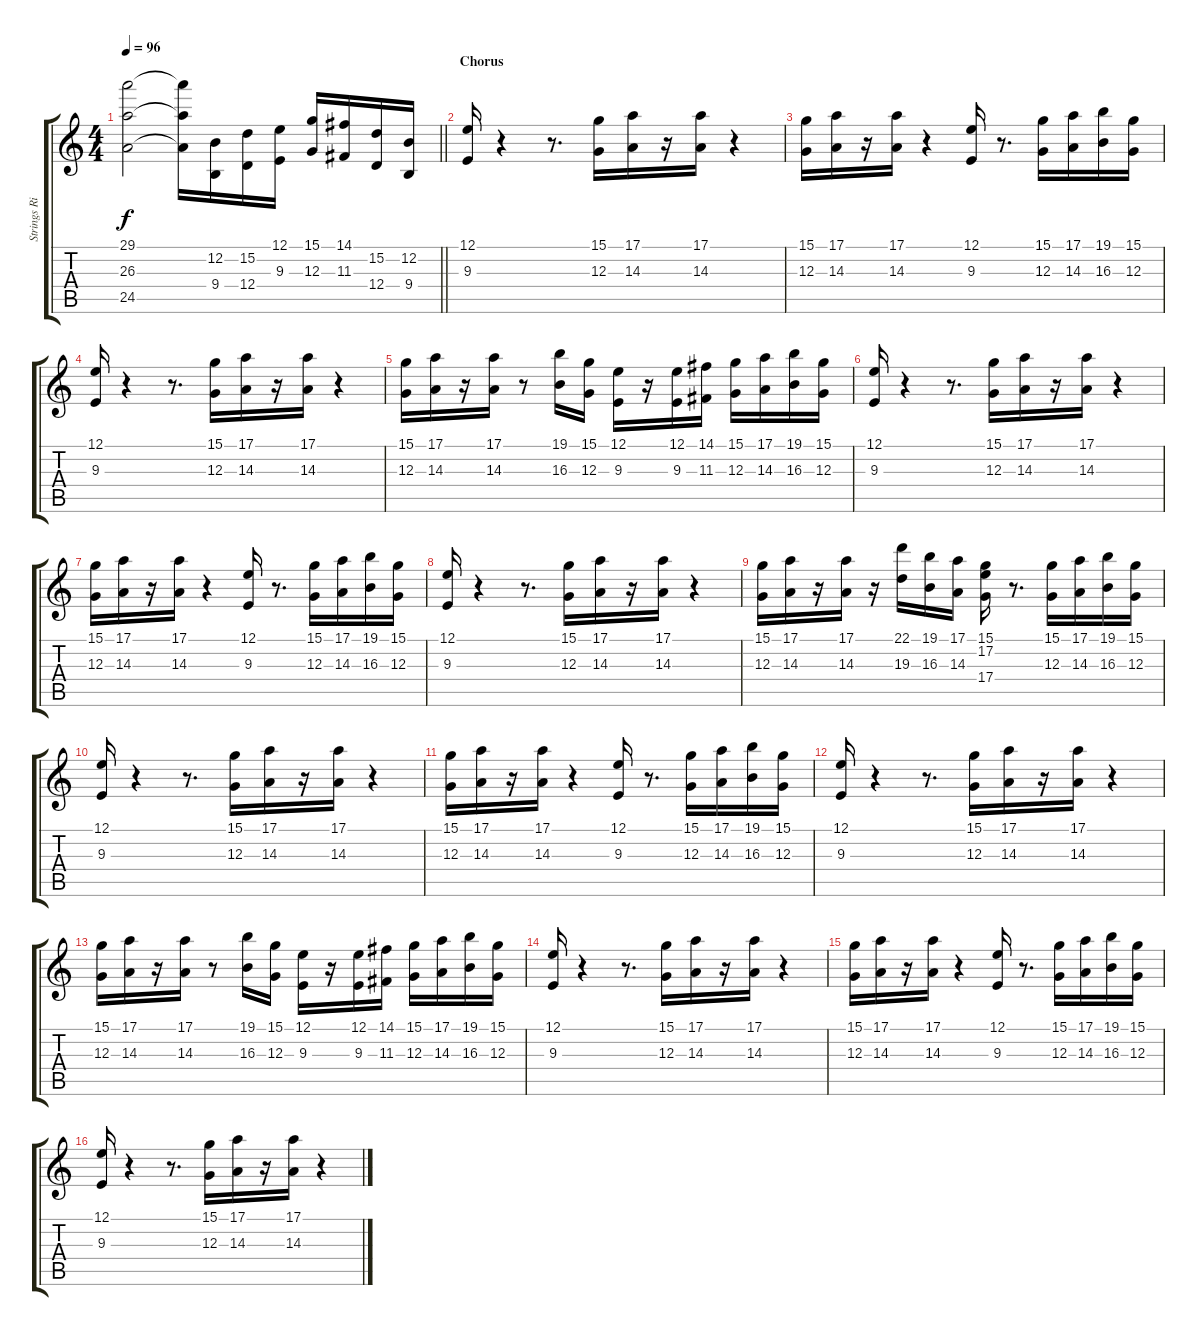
\track ("Strings Riff" "Strings Ri") {instrument stringensemble1}
\staff {score tabs}
\tuning (E4 B3 G3 D3 A2 E2) {hide}
\ts (4 4)
\tempo 96
\clef g2
\barLineRight lightlight
\ks c
(29.1 26.3 24.5).2{dy f} (29.1{t} 26.3{t} 24.5{t}).16 (12.2 9.4).16 (15.2 12.4).16 (12.1 9.3).16 (15.1 12.3).16 (14.1 11.3).16 (15.2 12.4).16 (12.2 9.4).16 |
\section ("" "Chorus")
(12.1 9.3).16 r.4 r.8{d} (15.1 12.3).16 (17.1 14.3).16 r.16 (17.1 14.3).16 r.4 |
(15.1 12.3).16 (17.1 14.3).16 r.16 (17.1 14.3).16 r.4 (12.1 9.3).16 r.8{d} (15.1 12.3).16 (17.1 14.3).16 (19.1 16.3).16 (15.1 12.3).16 |
(12.1 9.3).16 r.4 r.8{d} (15.1 12.3).16 (17.1 14.3).16 r.16 (17.1 14.3).16 r.4 |
(15.1 12.3).16 (17.1 14.3).16 r.16 (17.1 14.3).16 r.8 (19.1 16.3).16 (15.1 12.3).16 (12.1 9.3).16 r.16 (12.1 9.3).16 (14.1 11.3).16 (15.1 12.3).16 (17.1 14.3).16 (19.1 16.3).16 (15.1 12.3).16 |
(12.1 9.3).16 r.4 r.8{d} (15.1 12.3).16 (17.1 14.3).16 r.16 (17.1 14.3).16 r.4 |
(15.1 12.3).16 (17.1 14.3).16 r.16 (17.1 14.3).16 r.4 (12.1 9.3).16 r.8{d} (15.1 12.3).16 (17.1 14.3).16 (19.1 16.3).16 (15.1 12.3).16 |
(12.1 9.3).16 r.4 r.8{d} (15.1 12.3).16 (17.1 14.3).16 r.16 (17.1 14.3).16 r.4 |
(15.1 12.3).16 (17.1 14.3).16 r.16 (17.1 14.3).16 r.16 (22.1 19.3).16 (19.1 16.3).16 (17.1 14.3).16 (15.1 17.2 17.4).16 r.8{d} (15.1 12.3).16 (17.1 14.3).16 (19.1 16.3).16 (15.1 12.3).16 |
(12.1 9.3).16 r.4 r.8{d} (15.1 12.3).16 (17.1 14.3).16 r.16 (17.1 14.3).16 r.4 |
(15.1 12.3).16 (17.1 14.3).16 r.16 (17.1 14.3).16 r.4 (12.1 9.3).16 r.8{d} (15.1 12.3).16 (17.1 14.3).16 (19.1 16.3).16 (15.1 12.3).16 |
(12.1 9.3).16 r.4 r.8{d} (15.1 12.3).16 (17.1 14.3).16 r.16 (17.1 14.3).16 r.4 |
(15.1 12.3).16 (17.1 14.3).16 r.16 (17.1 14.3).16 r.8 (19.1 16.3).16 (15.1 12.3).16 (12.1 9.3).16 r.16 (12.1 9.3).16 (14.1 11.3).16 (15.1 12.3).16 (17.1 14.3).16 (19.1 16.3).16 (15.1 12.3).16 |
(12.1 9.3).16 r.4 r.8{d} (15.1 12.3).16 (17.1 14.3).16 r.16 (17.1 14.3).16 r.4 |
(15.1 12.3).16 (17.1 14.3).16 r.16 (17.1 14.3).16 r.4 (12.1 9.3).16 r.8{d} (15.1 12.3).16 (17.1 14.3).16 (19.1 16.3).16 (15.1 12.3).16 |
(12.1 9.3).16 r.4 r.8{d} (15.1 12.3).16 (17.1 14.3).16 r.16 (17.1 14.3).16 r.4
